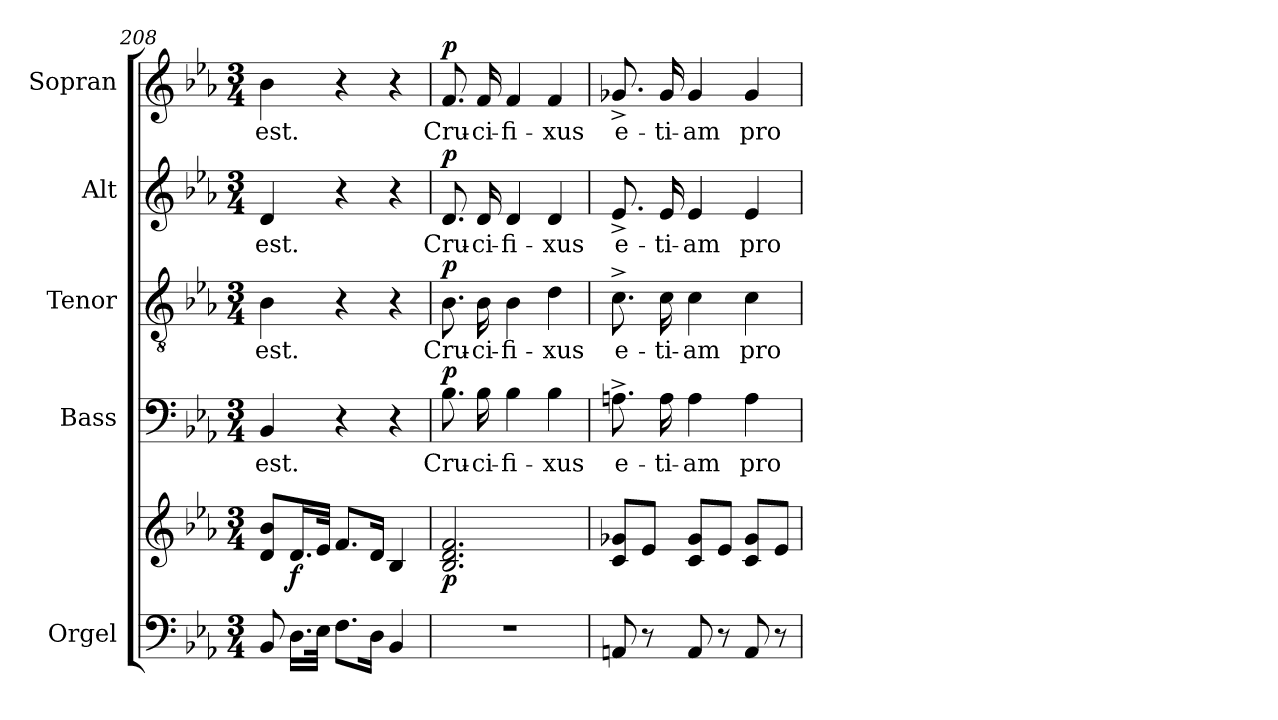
**kern	**kern	**dynam	**kern	**text	**dynam	**kern	**text	**dynam	**kern	**text	**dynam	**kern	**text	**dynam
*part5	*part5	*part5	*part4	*part4	*part4	*part3	*part3	*part3	*part2	*part2	*part2	*part1	*part1	*part1
*staff6	*staff5	*staff5/6	*staff4	*staff4	*staff4	*staff3	*staff3	*staff3	*staff2	*staff2	*staff2	*staff1	*staff1	*staff1
*I"Orgel	*	*	*I"Bass	*	*	*I"Tenor	*	*	*I"Alt	*	*	*I"Sopran	*	*
*I'Org.	*	*	*I'B.	*	*	*I'T.	*	*	*I'A.	*	*	*I'S.	*	*
*clefF4	*clefG2	*	*clefF4	*	*	*clefGv2	*	*	*clefG2	*	*	*clefG2	*	*
*k[b-e-a-]	*k[b-e-a-]	*	*k[b-e-a-]	*	*	*k[b-e-a-]	*	*	*k[b-e-a-]	*	*	*k[b-e-a-]	*	*
*E-:	*E-:	*	*E-:	*	*	*E-:	*	*	*E-:	*	*	*E-:	*	*
*M3/4	*M3/4	*	*M3/4	*	*	*M3/4	*	*	*M3/4	*	*	*M3/4	*	*
=208	=208	=208	=208	=208	=208	=208	=208	=208	=208	=208	=208	=208	=208	=208
!	!	!	!	!LO:LY:b	!	!	!LO:LY:b	!	!	!LO:LY:b	!	!	!LO:LY:b	!
8BB-/	8d/ 8b-/L	.	4BB-/	est.	.	4B-\	est.	.	4d/	est.	.	4b-\	est.	.
!	!	!LO:DY:b	!	!	!	!	!	!	!	!	!	!	!	!
16.D\LL	16.d/L	f	.	.	.	.	.	.	.	.	.	.	.	.
32E-\JJk	32e-/JJk	.	.	.	.	.	.	.	.	.	.	.	.	.
8.F\L	8.f/L	.	4r	.	.	4r	.	.	4r	.	.	4r	.	.
16D\Jk	16d/Jk	.	.	.	.	.	.	.	.	.	.	.	.	.
4BB-/	4B-/	.	4r	.	.	4r	.	.	4r	.	.	4r	.	.
=209	=209	=209	=209	=209	=209	=209	=209	=209	=209	=209	=209	=209	=209	=209
!	!	!LO:DY:b	!	!LO:LY:b	!LO:DY:a	!	!LO:LY:b	!LO:DY:a	!	!LO:LY:b	!LO:DY:a	!	!LO:LY:b	!LO:DY:a
2.r	2.B-/ 2.d/ 2.f/	p	8.B-\	Cru-	p	8.B-\	Cru-	p	8.d/	Cru-	p	8.f/	Cru-	p
!	!	!	!	!LO:LY:b	!	!	!LO:LY:b	!	!	!LO:LY:b	!	!	!LO:LY:b	!
.	.	.	16B-\	-ci-	.	16B-\	-ci-	.	16d/	-ci-	.	16f/	-ci-	.
!	!	!	!	!LO:LY:b	!	!	!LO:LY:b	!	!	!LO:LY:b	!	!	!LO:LY:b	!
.	.	.	4B-\	-fi-	.	4B-\	-fi-	.	4d/	-fi-	.	4f/	-fi-	.
!	!	!	!	!LO:LY:b	!	!	!LO:LY:b	!	!	!LO:LY:b	!	!	!LO:LY:b	!
.	.	.	4B-\	-xus	.	4d\	-xus	.	4d/	-xus	.	4f/	-xus	.
=210	=210	=210	=210	=210	=210	=210	=210	=210	=210	=210	=210	=210	=210	=210
!	!	!	!	!LO:LY:b	!	!	!LO:LY:b	!	!	!LO:LY:b	!	!	!LO:LY:b	!
8AAn/	8c/ 8g-X/L	.	8.An^>\	e-	.	8.c^>\	e-	.	8.e-^>/	e-	.	8.g-X^>/	e-	.
8r	8e-/J	.	.	.	.	.	.	.	.	.	.	.	.	.
!	!	!	!	!LO:LY:b	!	!	!LO:LY:b	!	!	!LO:LY:b	!	!	!LO:LY:b	!
.	.	.	16A\	-ti-	.	16c\	-ti-	.	16e-/	-ti-	.	16g-/	-ti-	.
!	!	!	!	!LO:LY:b	!	!	!LO:LY:b	!	!	!LO:LY:b	!	!	!LO:LY:b	!
8AA/	8c/ 8g-/L	.	4A\	-am	.	4c\	-am	.	4e-/	-am	.	4g-/	-am	.
8r	8e-/J	.	.	.	.	.	.	.	.	.	.	.	.	.
!	!	!	!	!LO:LY:b	!	!	!LO:LY:b	!	!	!LO:LY:b	!	!	!LO:LY:b	!
8AA/	8c/ 8g-/L	.	4A\	pro	.	4c\	pro	.	4e-/	pro	.	4g-/	pro	.
8r	8e-/J	.	.	.	.	.	.	.	.	.	.	.	.	.
=	=	=	=	=	=	=	=	=	=	=	=	=	=	=
*-	*-	*-	*-	*-	*-	*-	*-	*-	*-	*-	*-	*-	*-	*-
